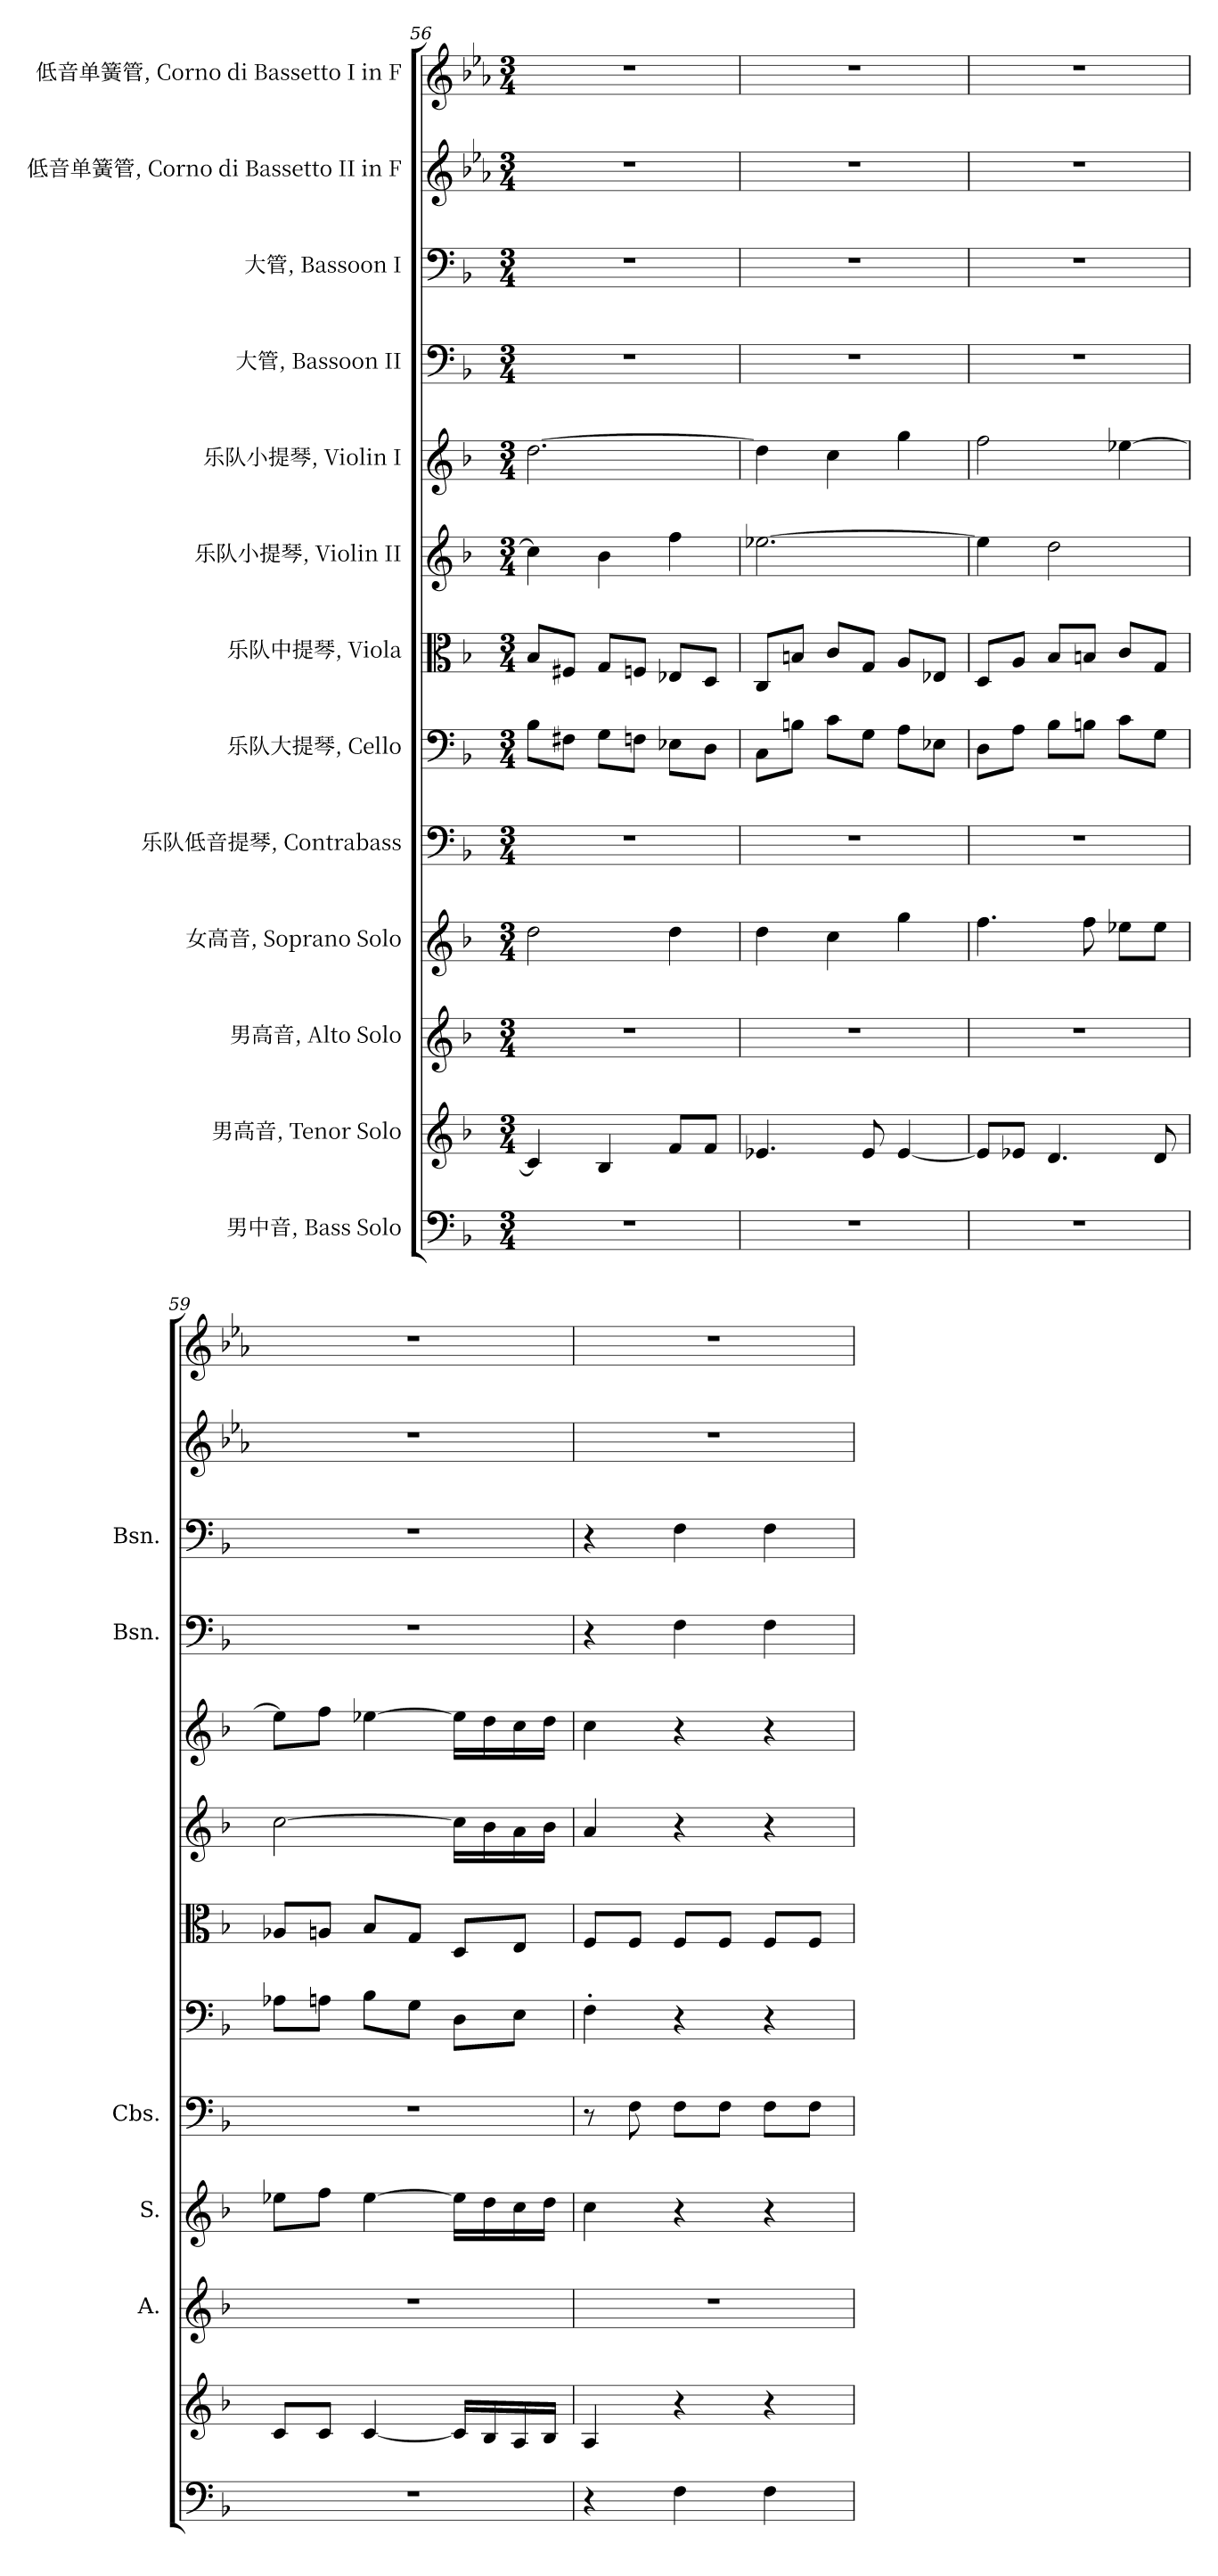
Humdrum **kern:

**kern	**kern	**kern	**kern	**kern	**kern	**kern	**kern	**kern	**kern	**kern	**kern	**kern
*part13	*part12	*part11	*part10	*part9	*part8	*part7	*part6	*part5	*part4	*part3	*part2	*part1
*staff13	*staff12	*staff11	*staff10	*staff9	*staff8	*staff7	*staff6	*staff5	*staff4	*staff3	*staff2	*staff1
*I"男中音, Bass Solo	*I"男高音, Tenor Solo	*I"男高音, Alto Solo	*I"女高音, Soprano Solo	*I"乐队低音提琴, Contrabass	*I"乐队大提琴, Cello	*I"乐队中提琴, Viola	*I"乐队小提琴, Violin II	*I"乐队小提琴, Violin I	*I"大管, Bassoon II	*I"大管, Bassoon I	*I"低音单簧管, Corno di Bassetto II in F	*I"低音单簧管, Corno di Bassetto I  in F
*	*	*I'A.	*I'S.	*I'Cbs.	*	*	*	*	*I'Bsn.	*I'Bsn.	*	*
*clefF4	*clefG2	*clefG2	*clefG2	*clefF4	*clefF4	*clefC3	*clefG2	*clefG2	*clefF4	*clefF4	*clefG2	*clefG2
*	*	*	*	*ITrd7c12	*	*	*	*	*	*	*ITrd8c14	*ITrd8c14
*k[b-]	*k[b-]	*k[b-]	*k[b-]	*k[b-]	*k[b-]	*k[b-]	*k[b-]	*k[b-]	*k[b-]	*k[b-]	*k[b-e-a-]	*k[b-e-a-]
*M3/4	*M3/4	*M3/4	*M3/4	*M3/4	*M3/4	*M3/4	*M3/4	*M3/4	*M3/4	*M3/4	*M3/4	*M3/4
=56	=56	=56	=56	=56	=56	=56	=56	=56	=56	=56	=56	=56
2.r	4c/]	2.r	2dd\	2.r	8B-\L	8B-/L	4cc\]	[2.dd\	2.r	2.r	2.r	2.r
.	.	.	.	.	8F#X\J	8F#X/J	.	.	.	.	.	.
.	4B-/	.	.	.	8G\L	8G/L	4b-\	.	.	.	.	.
.	.	.	.	.	8Fn\J	8Fn/J	.	.	.	.	.	.
.	8f/L	.	4dd\	.	8E-X\L	8E-X/L	4ff\	.	.	.	.	.
.	8f/J	.	.	.	8D\J	8D/J	.	.	.	.	.	.
=57	=57	=57	=57	=57	=57	=57	=57	=57	=57	=57	=57	=57
2.r	4.e-X/	2.r	4dd\	2.r	8C\L	8C/L	[2.ee-X\	4dd\]	2.r	2.r	2.r	2.r
.	.	.	.	.	8Bn\J	8Bn/J	.	.	.	.	.	.
.	.	.	4cc\	.	8c\L	8c/L	.	4cc\	.	.	.	.
.	8e-/	.	.	.	8G\J	8G/J	.	.	.	.	.	.
.	[4e-/	.	4gg\	.	8A\L	8A/L	.	4gg\	.	.	.	.
.	.	.	.	.	8E-X\J	8E-X/J	.	.	.	.	.	.
=58	=58	=58	=58	=58	=58	=58	=58	=58	=58	=58	=58	=58
2.r	8e-/L]	2.r	4.ff\	2.r	8D\L	8D/L	4ee-\]	2ff\	2.r	2.r	2.r	2.r
.	8e-X/J	.	.	.	8A\J	8A/J	.	.	.	.	.	.
.	4.d/	.	.	.	8B-\L	8B-/L	2dd\	.	.	.	.	.
.	.	.	8ff\	.	8Bn\J	8Bn/J	.	.	.	.	.	.
.	.	.	8ee-X\L	.	8c\L	8c/L	.	[4ee-X\	.	.	.	.
.	8d/	.	8ee-\J	.	8G\J	8G/J	.	.	.	.	.	.
!!LO:PB:g=z
=59	=59	=59	=59	=59	=59	=59	=59	=59	=59	=59	=59	=59
2.r	8c/L	2.r	8ee-X\L	2.r	8A-X\L	8A-X/L	[2cc\	8ee-\L]	2.r	2.r	2.r	2.r
.	8c/J	.	8ff\J	.	8An\J	8An/J	.	8ff\J	.	.	.	.
.	[4c/	.	[4ee-\	.	8B-\L	8B-/L	.	[4ee-X\	.	.	.	.
.	.	.	.	.	8G\J	8G/J	.	.	.	.	.	.
.	16c/LL]	.	16ee-\LL]	.	8D\L	8D/L	16cc\LL]	16ee-\LL]	.	.	.	.
.	16B-/	.	16dd\	.	.	.	16b-\	16dd\	.	.	.	.
.	16A/	.	16cc\	.	8E\J	8E/J	16a\	16cc\	.	.	.	.
.	16B-/JJ	.	16dd\JJ	.	.	.	16b-\JJ	16dd\JJ	.	.	.	.
=60	=60	=60	=60	=60	=60	=60	=60	=60	=60	=60	=60	=60
4r	4A/	2.r	4cc\	8r	4F'\	8F/L	4a/	4cc\	4r	4r	2.r	2.r
.	.	.	.	8FF\	.	8F/J	.	.	.	.	.	.
4F\	4r	.	4r	8FF\L	4r	8F/L	4r	4r	4F\	4F\	.	.
.	.	.	.	8FF\J	.	8F/J	.	.	.	.	.	.
4F\	4r	.	4r	8FF\L	4r	8F/L	4r	4r	4F\	4F\	.	.
.	.	.	.	8FF\J	.	8F/J	.	.	.	.	.	.
=	=	=	=	=	=	=	=	=	=	=	=	=
*-	*-	*-	*-	*-	*-	*-	*-	*-	*-	*-	*-	*-
